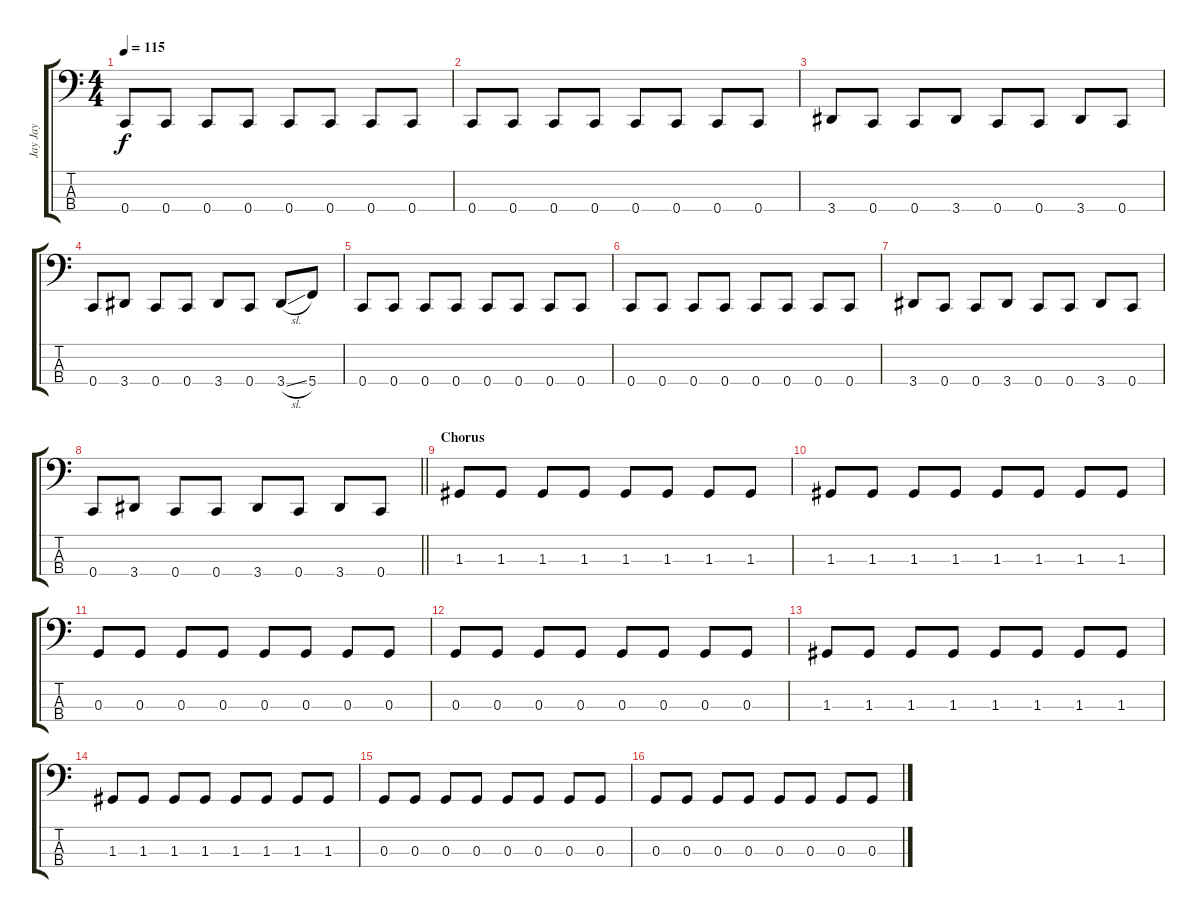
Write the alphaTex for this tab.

\track ("Jay Jay" "Jay Jay") {instrument electricbasspick}
\staff {score tabs}
\tuning (F2 C2 G1 C1) {hide}
\ts (4 4)
\tempo 115
\clef f4
\ks c
0.4.8{dy f} 0.4.8 0.4.8 0.4.8 0.4.8 0.4.8 0.4.8 0.4.8 |
0.4.8 0.4.8 0.4.8 0.4.8 0.4.8 0.4.8 0.4.8 0.4.8 |
3.4.8 0.4.8 0.4.8 3.4.8 0.4.8 0.4.8 3.4.8 0.4.8 |
0.4.8 3.4.8 0.4.8 0.4.8 3.4.8 0.4.8 3.4{sl}.8 5.4.8 |
0.4.8 0.4.8 0.4.8 0.4.8 0.4.8 0.4.8 0.4.8 0.4.8 |
0.4.8 0.4.8 0.4.8 0.4.8 0.4.8 0.4.8 0.4.8 0.4.8 |
3.4.8 0.4.8 0.4.8 3.4.8 0.4.8 0.4.8 3.4.8 0.4.8 |
\barLineRight lightlight
0.4.8 3.4.8 0.4.8 0.4.8 3.4.8 0.4.8 3.4.8 0.4.8 |
\section ("" "Chorus")
1.3.8 1.3.8 1.3.8 1.3.8 1.3.8 1.3.8 1.3.8 1.3.8 |
1.3.8 1.3.8 1.3.8 1.3.8 1.3.8 1.3.8 1.3.8 1.3.8 |
0.3.8 0.3.8 0.3.8 0.3.8 0.3.8 0.3.8 0.3.8 0.3.8 |
0.3.8 0.3.8 0.3.8 0.3.8 0.3.8 0.3.8 0.3.8 0.3.8 |
1.3.8 1.3.8 1.3.8 1.3.8 1.3.8 1.3.8 1.3.8 1.3.8 |
1.3.8 1.3.8 1.3.8 1.3.8 1.3.8 1.3.8 1.3.8 1.3.8 |
0.3.8 0.3.8 0.3.8 0.3.8 0.3.8 0.3.8 0.3.8 0.3.8 |
0.3.8 0.3.8 0.3.8 0.3.8 0.3.8 0.3.8 0.3.8 0.3.8
